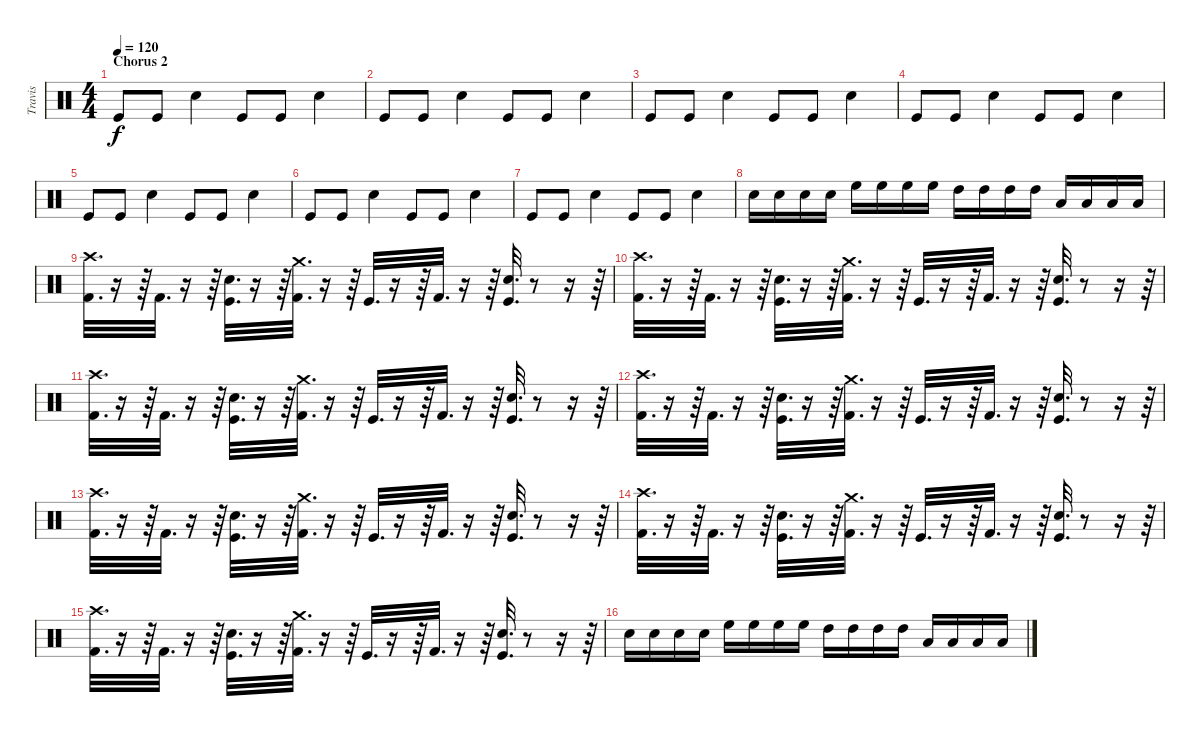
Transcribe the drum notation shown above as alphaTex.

\track ("Travis " "Travis ") {instrument percussion}
\staff {score}
\articulation defaults
\ts (4 4)
\section ("" "Chorus 2")
\tempo 120
\clef neutral
\ks c "Kick (hit)".8{dy f} "Kick (hit)".8 "Snare (hit) 2".4 "Kick (hit)".8 "Kick (hit)".8 "Snare (hit) 2".4
|
"Kick (hit)".8 "Kick (hit)".8 "Snare (hit) 2".4 "Kick (hit)".8 "Kick (hit)".8 "Snare (hit) 2".4 |
"Kick (hit)".8 "Kick (hit)".8 "Snare (hit) 2".4 "Kick (hit)".8 "Kick (hit)".8 "Snare (hit) 2".4 |
"Kick (hit)".8 "Kick (hit)".8 "Snare (hit) 2".4 "Kick (hit)".8 "Kick (hit)".8 "Snare (hit) 2".4 |
"Kick (hit)".8 "Kick (hit)".8 "Snare (hit) 2".4 "Kick (hit)".8 "Kick (hit)".8 "Snare (hit) 2".4 |
"Kick (hit)".8 "Kick (hit)".8 "Snare (hit) 2".4 "Kick (hit)".8 "Kick (hit)".8 "Snare (hit) 2".4 |
"Kick (hit)".8 "Kick (hit)".8 "Snare (hit) 2".4 "Kick (hit)".8 "Kick (hit)".8 "Snare (hit) 2".4 |
"Snare (hit) 2".16 "Snare (hit) 2".16 "Snare (hit) 2".16 "Snare (hit) 2".16 "High Floor Tom (hit)".16 "High Floor Tom (hit)".16 "High Floor Tom (hit)".16 "High Floor Tom (hit)".16 "High Tom (hit)".16 "High Tom (hit)".16 "High Tom (hit)".16 "High Tom (hit)".16 "Low Tom (hit)".16 "Low Tom (hit)".16 "Low Tom (hit)".16 "Low Tom (hit)".16 |
("Crash high (hit)" "Kick (hit) 2").32{d} r.16 r.64 "Kick (hit) 2".32{d} r.16 r.64 ("Kick (hit)" "Snare (hit) 2").32{d} r.16 r.64 ("Crash medium (hit)" "Kick (hit) 2").32{d} r.16 r.64 "Kick (hit)".32{d} r.16 r.64 "Kick (hit) 2".32{d} r.16 r.64 ("Kick (hit)" "Snare (hit) 2").32{d} r.8 r.16 r.64 |
("Crash high (hit)" "Kick (hit) 2").32{d} r.16 r.64 "Kick (hit) 2".32{d} r.16 r.64 ("Kick (hit)" "Snare (hit) 2").32{d} r.16 r.64 ("Crash medium (hit)" "Kick (hit) 2").32{d} r.16 r.64 "Kick (hit)".32{d} r.16 r.64 "Kick (hit) 2".32{d} r.16 r.64 ("Kick (hit)" "Snare (hit) 2").32{d} r.8 r.16 r.64 |
("Crash high (hit)" "Kick (hit) 2").32{d} r.16 r.64 "Kick (hit) 2".32{d} r.16 r.64 ("Kick (hit)" "Snare (hit) 2").32{d} r.16 r.64 ("Crash medium (hit)" "Kick (hit) 2").32{d} r.16 r.64 "Kick (hit)".32{d} r.16 r.64 "Kick (hit) 2".32{d} r.16 r.64 ("Kick (hit)" "Snare (hit) 2").32{d} r.8 r.16 r.64 |
("Crash high (hit)" "Kick (hit) 2").32{d} r.16 r.64 "Kick (hit) 2".32{d} r.16 r.64 ("Kick (hit)" "Snare (hit) 2").32{d} r.16 r.64 ("Crash medium (hit)" "Kick (hit) 2").32{d} r.16 r.64 "Kick (hit)".32{d} r.16 r.64 "Kick (hit) 2".32{d} r.16 r.64 ("Kick (hit)" "Snare (hit) 2").32{d} r.8 r.16 r.64 |
("Crash high (hit)" "Kick (hit) 2").32{d} r.16 r.64 "Kick (hit) 2".32{d} r.16 r.64 ("Kick (hit)" "Snare (hit) 2").32{d} r.16 r.64 ("Crash medium (hit)" "Kick (hit) 2").32{d} r.16 r.64 "Kick (hit)".32{d} r.16 r.64 "Kick (hit) 2".32{d} r.16 r.64 ("Kick (hit)" "Snare (hit) 2").32{d} r.8 r.16 r.64 |
("Crash high (hit)" "Kick (hit) 2").32{d} r.16 r.64 "Kick (hit) 2".32{d} r.16 r.64 ("Kick (hit)" "Snare (hit) 2").32{d} r.16 r.64 ("Crash medium (hit)" "Kick (hit) 2").32{d} r.16 r.64 "Kick (hit)".32{d} r.16 r.64 "Kick (hit) 2".32{d} r.16 r.64 ("Kick (hit)" "Snare (hit) 2").32{d} r.8 r.16 r.64 |
("Crash high (hit)" "Kick (hit) 2").32{d} r.16 r.64 "Kick (hit) 2".32{d} r.16 r.64 ("Kick (hit)" "Snare (hit) 2").32{d} r.16 r.64 ("Crash medium (hit)" "Kick (hit) 2").32{d} r.16 r.64 "Kick (hit)".32{d} r.16 r.64 "Kick (hit) 2".32{d} r.16 r.64 ("Kick (hit)" "Snare (hit) 2").32{d} r.8 r.16 r.64 |
"Snare (hit) 2".16 "Snare (hit) 2".16 "Snare (hit) 2".16 "Snare (hit) 2".16 "High Floor Tom (hit)".16 "High Floor Tom (hit)".16 "High Floor Tom (hit)".16 "High Floor Tom (hit)".16 "High Tom (hit)".16 "High Tom (hit)".16 "High Tom (hit)".16 "High Tom (hit)".16 "Low Tom (hit)".16 "Low Tom (hit)".16 "Low Tom (hit)".16 "Low Tom (hit)".16
